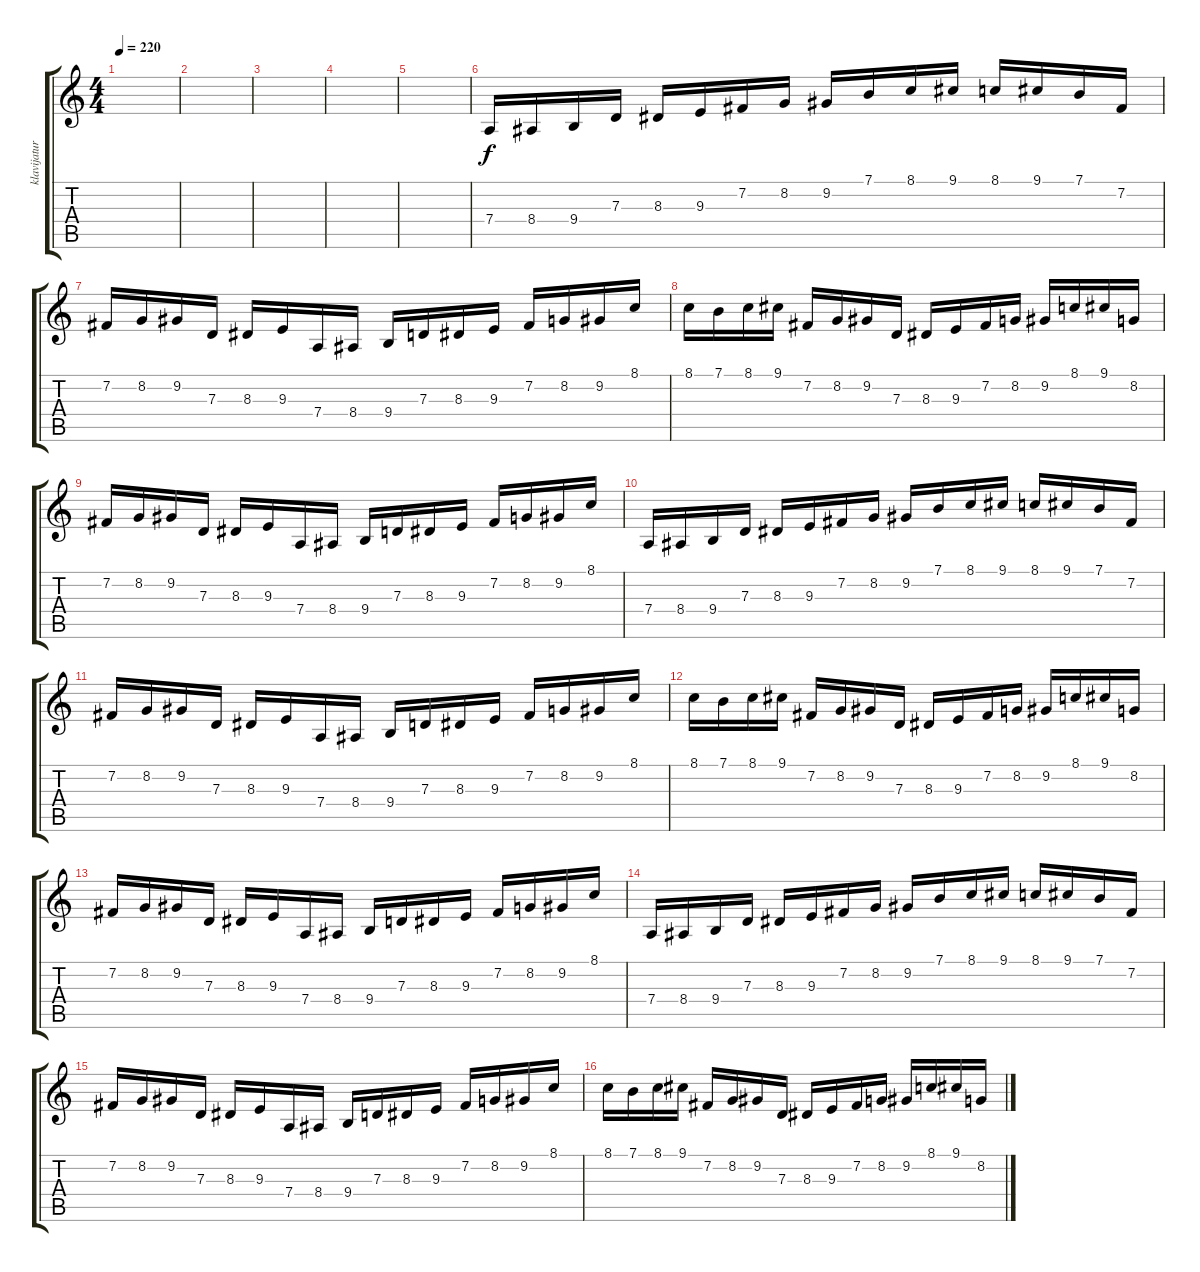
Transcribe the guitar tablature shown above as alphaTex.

\track ("klavijature" "klavijatur") {instrument electricgrandpiano}
\staff {score tabs}
\tuning (E4 B3 G3 D3 A2 E2) {hide}
\ts (4 4)
\tempo 220
\clef g2
\ks c
|
|
|
|
|
7.4.16{volume 0} 8.4.16 9.4.16 7.3.16 8.3.16{volume 2} 9.3.16 7.2.16 8.2.16 9.2.16{volume 3} 7.1.16 8.1.16 9.1.16 8.1.16 9.1.16 7.1.16 7.2.16 |
7.2.16 8.2.16 9.2.16 7.3.16 8.3.16 9.3.16 7.4.16 8.4.16 9.4.16 7.3.16 8.3.16 9.3.16 7.2.16 8.2.16 9.2.16 8.1.16 |
8.1.16 7.1.16 8.1.16 9.1.16 7.2.16 8.2.16 9.2.16 7.3.16 8.3.16 9.3.16 7.2.16 8.2.16 9.2.16 8.1.16 9.1.16 8.2.16 |
7.2.16 8.2.16 9.2.16 7.3.16 8.3.16 9.3.16 7.4.16 8.4.16 9.4.16 7.3.16 8.3.16 9.3.16 7.2.16 8.2.16 9.2.16 8.1.16 |
7.4.16 8.4.16 9.4.16 7.3.16 8.3.16 9.3.16 7.2.16 8.2.16 9.2.16 7.1.16 8.1.16 9.1.16 8.1.16 9.1.16 7.1.16 7.2.16 |
7.2.16 8.2.16 9.2.16 7.3.16 8.3.16 9.3.16 7.4.16 8.4.16 9.4.16 7.3.16 8.3.16 9.3.16 7.2.16 8.2.16 9.2.16 8.1.16 |
8.1.16 7.1.16 8.1.16 9.1.16 7.2.16 8.2.16 9.2.16 7.3.16 8.3.16 9.3.16 7.2.16 8.2.16 9.2.16 8.1.16 9.1.16 8.2.16 |
7.2.16 8.2.16 9.2.16 7.3.16 8.3.16 9.3.16 7.4.16 8.4.16 9.4.16 7.3.16 8.3.16 9.3.16 7.2.16 8.2.16 9.2.16 8.1.16 |
7.4.16 8.4.16 9.4.16 7.3.16 8.3.16 9.3.16 7.2.16 8.2.16 9.2.16 7.1.16 8.1.16 9.1.16 8.1.16 9.1.16 7.1.16 7.2.16 |
7.2.16 8.2.16 9.2.16 7.3.16 8.3.16 9.3.16 7.4.16 8.4.16 9.4.16 7.3.16 8.3.16 9.3.16 7.2.16 8.2.16 9.2.16 8.1.16 |
8.1.16 7.1.16 8.1.16 9.1.16 7.2.16 8.2.16 9.2.16 7.3.16 8.3.16 9.3.16 7.2.16 8.2.16 9.2.16 8.1.16 9.1.16 8.2.16
